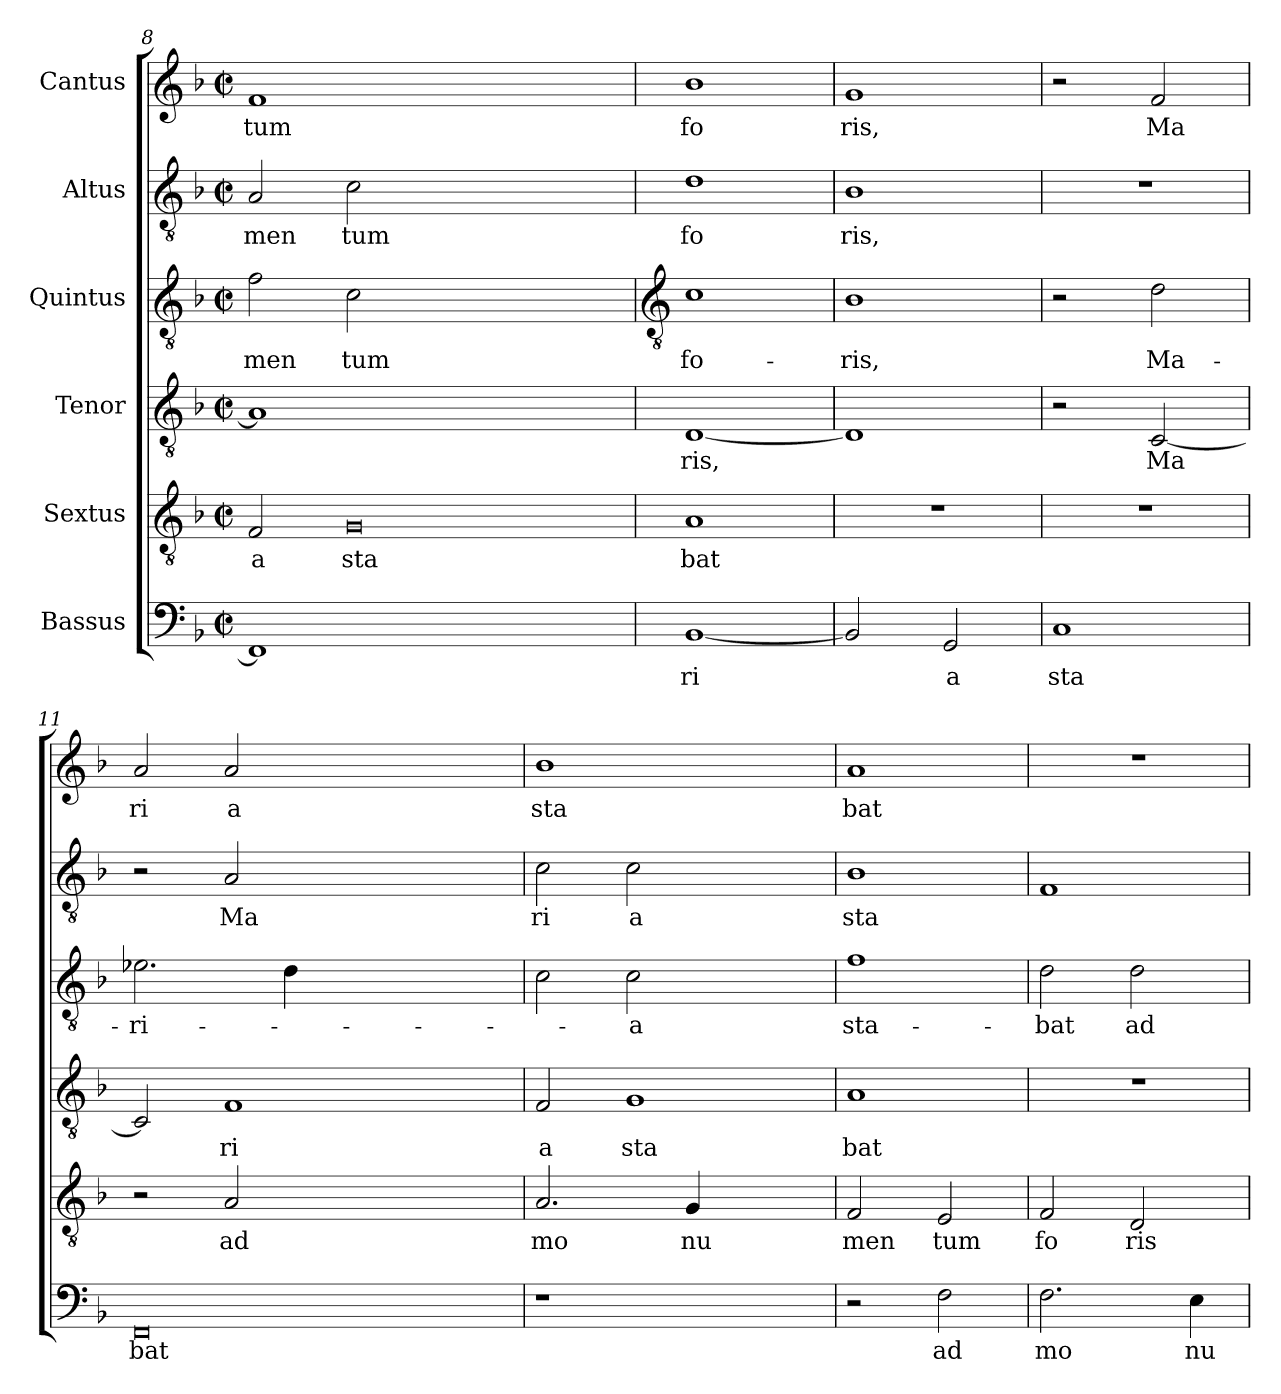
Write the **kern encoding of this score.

**kern	**text	**kern	**text	**kern	**text	**kern	**text	**kern	**text	**kern	**text
*part6	*part6	*part5	*part5	*part4	*part4	*part3	*part3	*part2	*part2	*part1	*part1
*staff6	*staff6	*staff5	*staff5	*staff4	*staff4	*staff3	*staff3	*staff2	*staff2	*staff1	*staff1
*I"Bassus	*	*I"Sextus	*	*I"Tenor	*	*I"Quintus	*	*I"Altus	*	*I"Cantus	*
!!LO:LB:g=z
*clefF4	*	*clefGv2	*	*clefGv2	*	*clefGv2	*	*clefGv2	*	*clefG2	*
*k[b-]	*	*k[b-]	*	*k[b-]	*	*k[b-]	*	*k[b-]	*	*k[b-]	*
*F:	*	*F:	*	*F:	*	*F:	*	*F:	*	*F:	*
*M2/2	*	*M2/2	*	*M2/2	*	*M2/2	*	*M2/2	*	*M2/2	*
*met(c|)	*	*met(c|)	*	*met(c|)	*	*met(c|)	*	*met(c|)	*	*met(c|)	*
=8A	=8A	=8A	=8A	=8A	=8A	=8A	=8A	=8A	=8A	=8A	=8A
!	!	!	!LO:LY:b	!	!	!	!LO:LY:b	!	!LO:LY:b	!	!LO:LY:b
1FF]	.	2F/	a	1A]	.	2f\	men	2A/	-men	1f	tum
!	!	!	!LO:LY:b	!	!	!	!LO:LY:b	!	!LO:LY:b	!	!
.	.	0G	sta	.	.	2c\	tum	2c\	tum	.	.
1.ryy	.	.	.	1.ryy	.	1.ryy	.	1.ryy	.	1.ryy	.
!!LO:LB:g=z
=9A	=9A	=9A	=9A	=9A	=9A	=9A	=9A	=9A	=9A	=9A	=9A
*	*	*	*	*	*	*clefGv2	*	*	*	*	*
!	!LO:LY:b	!	!LO:LY:b	!	!LO:LY:b	!	!LO:LY:b	!	!LO:LY:b	!	!LO:LY:b
[1BB-	-ri	1A	bat	[1D	ris,	1c	fo-	1d	fo	1b-	fo
=9B	=9B	=9B	=9B	=9B	=9B	=9B	=9B	=9B	=9B	=9B	=9B
!	!	!	!	!	!	!	!LO:LY:b	!	!LO:LY:b	!	!LO:LY:b
2BB-/]	.	1r	.	1D]	.	1B-	-ris,	1B-	ris,	1g	ris,
!	!LO:LY:b	!	!	!	!	!	!	!	!	!	!
2GG/	a	.	.	.	.	.	.	.	.	.	.
=10	=10	=10	=10	=10	=10	=10	=10	=10	=10	=10	=10
!	!LO:LY:b	!	!	!	!	!	!	!	!	!	!
1C	sta	1r	.	2r	.	2r	.	1r	.	2r	.
!	!	!	!	!	!LO:LY:b	!	!LO:LY:b	!	!	!	!LO:LY:b
.	.	.	.	[2C/	Ma	2d\	Ma-	.	.	2f/	Ma
=11A	=11A	=11A	=11A	=11A	=11A	=11A	=11A	=11A	=11A	=11A	=11A
!	!LO:LY:b	!	!	!	!	!	!LO:LY:b	!	!	!	!LO:LY:b
0FF	bat	2r	.	2C/]	.	2.e-X\	-ri-	2r	.	2a/	ri
!	!	!	!LO:LY:b	!	!LO:LY:b	!	!	!	!LO:LY:b	!	!LO:LY:b
.	.	2A/	ad	1F	ri	.	.	2A/	Ma	2a/	a
.	.	.	.	.	.	4d\	.	.	.	.	.
.	.	1ryy	.	.	.	1ryy	.	1ryy	.	1ryy	.
.	.	.	.	2ryy	.	.	.	.	.	.	.
=12A	=12A	=12A	=12A	=12A	=12A	=12A	=12A	=12A	=12A	=12A	=12A
!	!	!	!LO:LY:b	!	!LO:LY:b	!	!	!	!LO:LY:b	!	!LO:LY:b
1r	.	2.A/	mo	2F/	a	2c\	.	2c\	ri	1b-	sta
!	!	!	!	!	!LO:LY:b	!	!LO:LY:b	!	!LO:LY:b	!	!
.	.	.	.	1G	sta	2c\	-a	2c\	a	.	.
!	!	!	!LO:LY:b	!	!	!	!	!	!	!	!
.	.	4G/	nu	.	.	.	.	.	.	.	.
2ryy	.	2ryy	.	.	.	2ryy	.	2ryy	.	2ryy	.
=13	=13	=13	=13	=13	=13	=13	=13	=13	=13	=13	=13
!	!	!	!LO:LY:b	!	!LO:LY:b	!	!LO:LY:b	!	!LO:LY:b	!	!LO:LY:b
2r	.	2F/	men	1A	bat	1f	sta-	1B-	sta	1a	bat
!	!LO:LY:b	!	!LO:LY:b	!	!	!	!	!	!	!	!
2F\	ad	2E/	tum	.	.	.	.	.	.	.	.
=14	=14	=14	=14	=14	=14	=14	=14	=14	=14	=14	=14
!	!LO:LY:b	!	!LO:LY:b	!	!	!	!LO:LY:b	!	!	!	!
2.F\	mo	2F/	fo	1r	.	2d\	-bat	1F	.	1r	.
!	!	!	!LO:LY:b	!	!	!	!LO:LY:b	!	!	!	!
.	.	2D/	ris	.	.	2d\	ad	.	.	.	.
!	!LO:LY:b	!	!	!	!	!	!	!	!	!	!
4E\	nu	.	.	.	.	.	.	.	.	.	.
=	=	=	=	=	=	=	=	=	=	=	=
*-	*-	*-	*-	*-	*-	*-	*-	*-	*-	*-	*-
